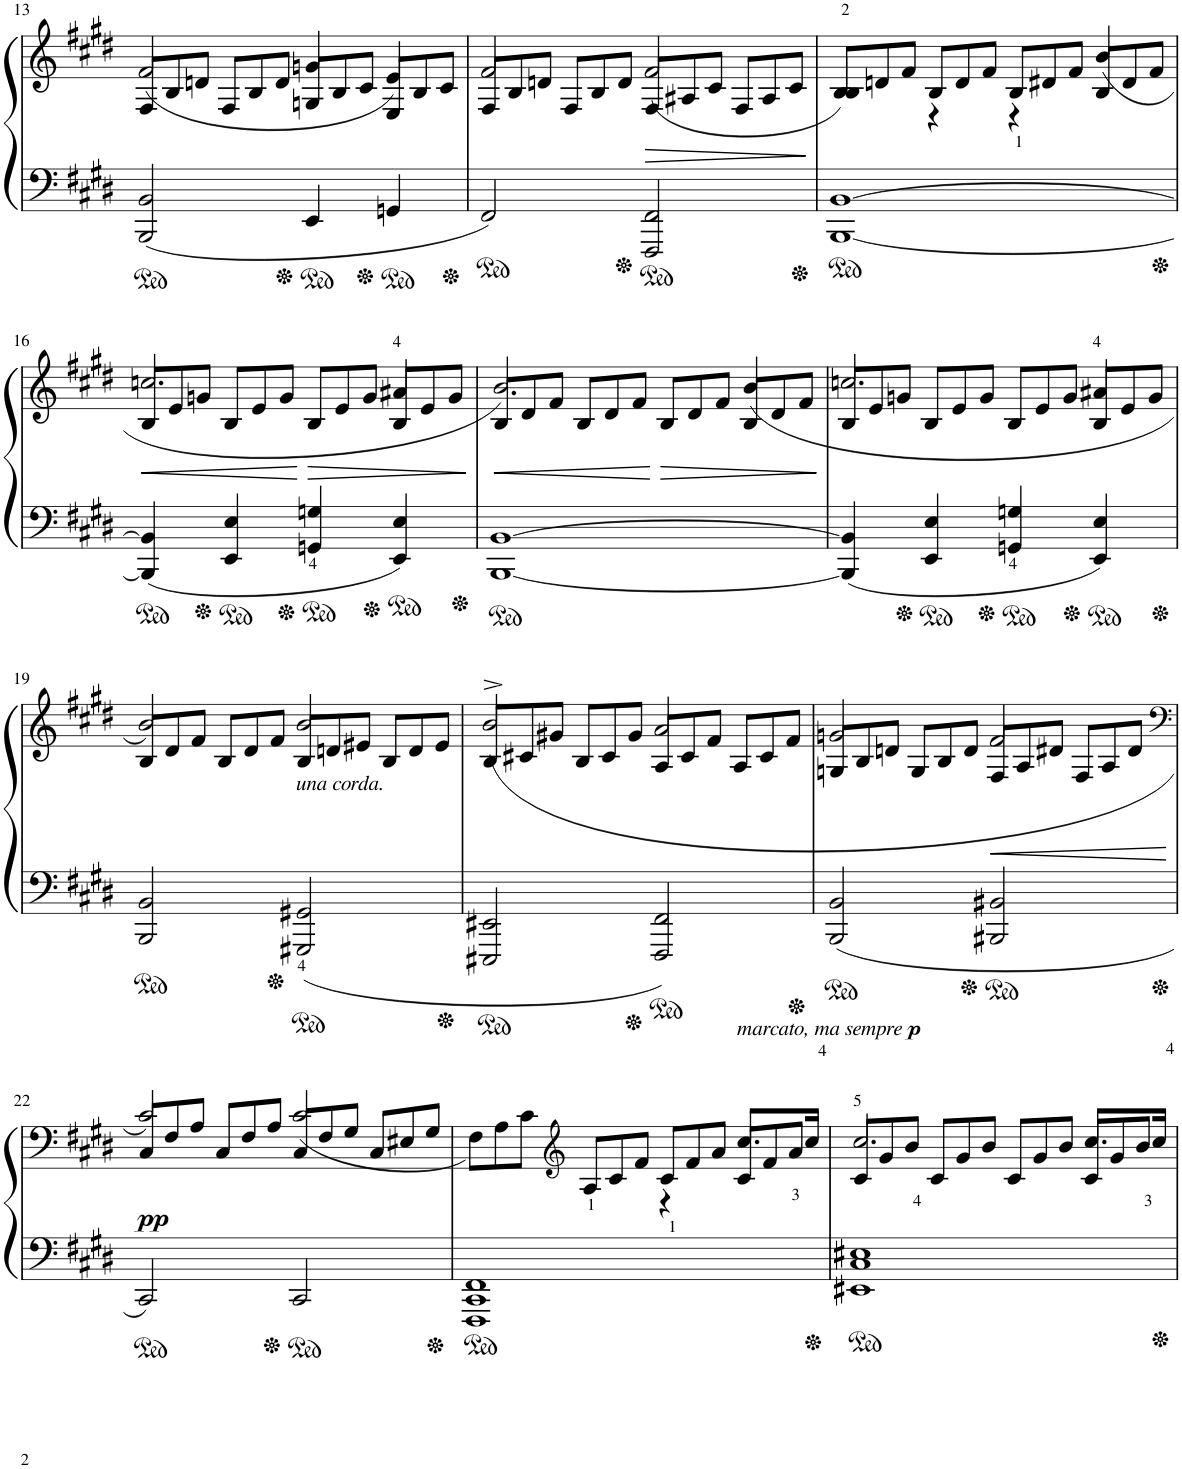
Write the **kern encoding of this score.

**kern	**kern	**dynam
*part1	*part1	*part1
*staff2	*staff1	*staff1/2
*I"Piano	*	*
*I'Pno.	*	*
!!LO:PB:g=z
*clefF4	*clefG2	*
*k[f#c#g#d#]	*k[f#c#g#d#]	*
*M4/4	*M4/4	*
*met(c)	*met(c)	*
=13	=13	=13
*	*^	*
2BBB/ 2BB/	12F#/L	(2f#/	.
.	12B/	.	.
.	12dn/J	.	.
.	12F#/L	.	.
.	12B/	.	.
.	12d/J	.	.
4EE/	12Gn/L	4gn/	.
.	12B/	.	.
.	12c#/J	.	.
4GGn/	12E/L	4e/)	.
.	12B/	.	.
.	12c#/J	.	.
=14	=14	=14	=14
2FF#/	12F#/L	2f#/	.
.	12B/	.	.
.	12dn/J	.	.
.	12F#/L	.	.
.	12B/	.	.
.	12d/J	.	.
!	!	!	!LO:HP:b
2FFF#/ 2FF#/	12F#/L	(2f#/	>
.	12A#X/	.	.
.	12c#/J	.	.
.	12F#/L	.	.
.	12A#/	.	.
.	12c#/J	.	.
*	*v	*v	*
.	.	]
=15	=15	=15
*	*^	*
[1BBB [1BB	12B/L)	4B/	.
.	12dn/	.	.
.	12f#/J	.	.
.	12B/L	4r	.
.	12d/	.	.
.	12f#/J	.	.
.	12B</L	4r	.
.	12d#X/	.	.
.	12f#/J	.	.
.	12B/L	(4b/	.
.	12d#/	.	.
.	12f#/J	.	.
!!LO:LB:g=z	!!
=16	=16	=16	=16
!	!	!	!LO:HP:b
4BBB/] 4BB/]	12B/L	2.ccn/	<
.	12e/	.	.
.	12gn/J	.	.
4EE/ 4E/	12B/L	.	.
.	12e/	.	.
.	12g/J	.	.
!	!	!	!LO:HP:n=1:b
4GGn/ 4Gn/	12B/L	.	[ >
.	12e/	.	.
.	12g/J	.	.
4EE/ 4E/	12B/L	4a#X/	.
.	12e/	.	.
.	12g/J	.	.
*	*v	*v	*
.	.	]
=17	=17	=17
!	!	!LO:HP:b
*	*^	*
[1BBB [1BB	12B/L	2.b/)	<
.	12d#/	.	.
.	12f#/J	.	.
.	12B/L	.	.
.	12d#/	.	.
.	12f#/J	.	.
!	!	!	!LO:HP:n=1:b
.	12B/L	.	[ >
.	12d#/	.	.
.	12f#/J	.	.
.	12B/L	(4b/	.
.	12d#/	.	.
.	12f#/J	.	.
*	*v	*v	*
.	.	]
=18	=18	=18
*	*^	*
4BBB/] 4BB/]	12B/L	2.ccn/	.
.	12e/	.	.
.	12gn/J	.	.
4EE/ 4E/	12B/L	.	.
.	12e/	.	.
.	12g/J	.	.
4GGn/ 4Gn/	12B/L	.	.
.	12e/	.	.
.	12g/J	.	.
4EE/ 4E/	12B/L	4a#X/	.
.	12e/	.	.
.	12g/J	.	.
!!LO:LB:g=z	!!
=19	=19	=19	=19
2BBB/ 2BB/	12B/L	2b/)	.
.	12d#/	.	.
.	12f#/J	.	.
.	12B/L	.	.
.	12d#/	.	.
.	12f#/J	.	.
!	!LO:TX:b:i:t=una corda.	!	!
2GGG#X/ 2GG#X/	12B/L	2b/	.
.	12dn/	.	.
.	12e#X/J	.	.
.	12B/L	.	.
.	12d/	.	.
.	12e#/J	.	.
=20	=20	=20	=20
2EEE#X/ 2EE#X/	12B/L	(2b^/	.
.	12c#X/	.	.
.	12g#X/J	.	.
.	12B/L	.	.
.	12c#/	.	.
.	12g#/J	.	.
2FFF#/ 2FF#/	12A/L	2a/	.
.	12c#/	.	.
.	12f#/J	.	.
.	12A/L	.	.
.	12c#/	.	.
.	12f#/J	.	.
=21	=21	=21	=21
2BBB/ 2BB/	12Gn/L	2gn/	.
.	12B/	.	.
.	12dn/J	.	.
.	12G/L	.	.
.	12B/	.	.
.	12d/J	.	.
!	!	!	!LO:HP:b
2BBB#X/ 2BB#X/	12F#/L	2f#/	<
.	12A/	.	.
.	12d#X/J	.	.
.	12F#/L	.	.
.	12A/	.	.
.	12d#/J	.	.
*	*v	*v	*
.	.	[
!!LO:LB:g=z
=22	=22	=22
*	*clefF4	*
*	*^	*
!	!	!	!LO:DY:b
2CC#/	12C#/L	2c#/)	pp
.	12F#/	.	.
.	12A/J	.	.
.	12C#/L	.	.
.	12F#/	.	.
.	12A/J	.	.
2CC#/	12C#/L	(2c#/	.
.	12F#/	.	.
.	12G#/J	.	.
.	12C#/L	.	.
.	12E#X/	.	.
.	12G#/J	.	.
=23	=23	=23	=23
*	*Xbrackettup	*	*
1FFF# 1CC# 1FF#	12F#\L)	2ryy	.
.	12A\	.	.
.	12c#\J	.	.
*	*clefG2	*	*
*	*brackettup	*	*
.	12A/L	.	.
.	12c#/	.	.
.	12f#/J	.	.
.	12c#</L	4r	.
.	12f#/	.	.
.	12a/J	.	.
!	!LO:TX:a:i:t=marcato, ma sempre	!	!
.	12c#/L	8.cc#/L	.
.	12f#/	.	.
.	12a</J	.	.
.	.	16cc#/Jk	.
=24	=24	=24	=24
1EE#X 1C# 1E#X	12c#/L	2.cc#/	.
.	12g#/	.	.
.	12b</J	.	.
.	12c#/L	.	.
.	12g#/	.	.
.	12b/J	.	.
.	12c#/L	.	.
.	12g#/	.	.
.	12b/J	.	.
.	12c#/L	8.cc#/L	.
.	12g#/	.	.
.	12b</J	.	.
.	.	16cc#/Jk	.
*	*v	*v	*
=	=	=
*-	*-	*-
